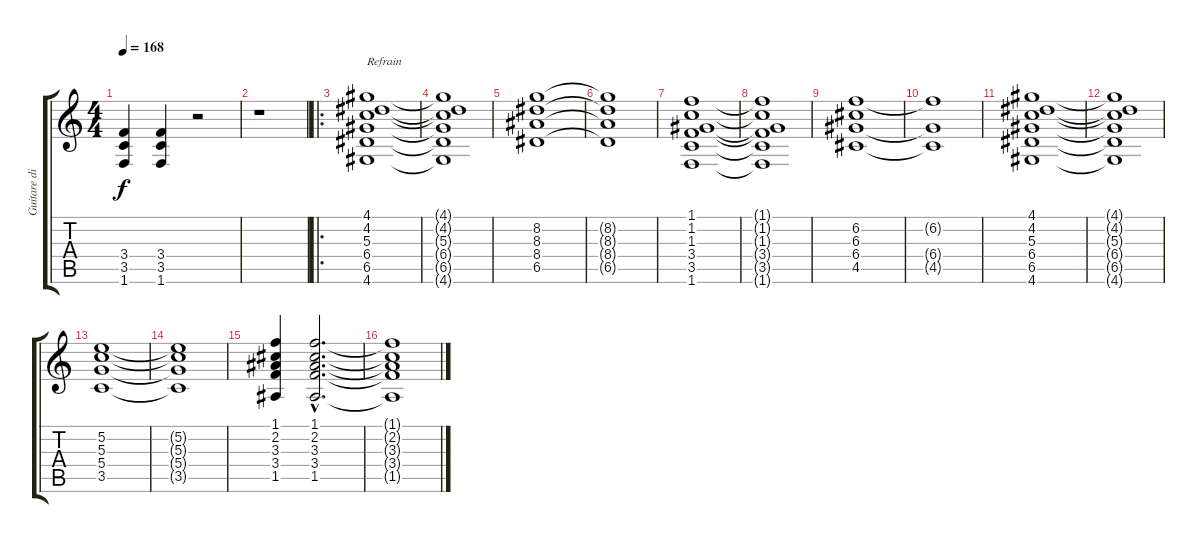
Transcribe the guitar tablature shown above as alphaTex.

\track ("Guitare disto" "Guitare di") {instrument distortionguitar}
\staff {score tabs}
\tuning (E4 B3 G3 D3 A2 E2) {hide}
\ts (4 4)
\tempo 168
\clef g2
\ks c
(3.4 3.5 1.6).4{dy f} (3.4 3.5 1.6).4 r.2 |
r.1 |
\ro
(4.1 4.2 5.3 6.4 6.5 4.6).1{txt "Refrain"} |
(4.1{t} 4.2{t} 5.3{t} 6.4{t} 6.5{t} 4.6{t}).1 |
(8.2 8.3 8.4 6.5).1 |
(8.2{t} 8.3{t} 8.4{t} 6.5{t}).1 |
(1.1 1.2 1.3 3.4 3.5 1.6).1 |
(1.1{t} 1.2{t} 1.3{t} 3.4{t} 3.5{t} 1.6{t}).1 |
(6.2 6.3 6.4 4.5).1 |
(6.2{t} 6.4{t} 4.5{t}).1 |
(4.1 4.2 5.3 6.4 6.5 4.6).1 |
(4.1{t} 4.2{t} 5.3{t} 6.4{t} 6.5{t} 4.6{t}).1 |
(5.2 5.3 5.4 3.5).1 |
(5.2{t} 5.3{t} 5.4{t} 3.5{t}).1 |
(1.1 2.2 3.3 3.4 1.5).4 (1.1{hac} 2.2{hac} 3.3{hac} 3.4{hac} 1.5{hac}).2{d} |
(1.1{t} 2.2{t} 3.3{t} 3.4{t} 1.5{t}).1
